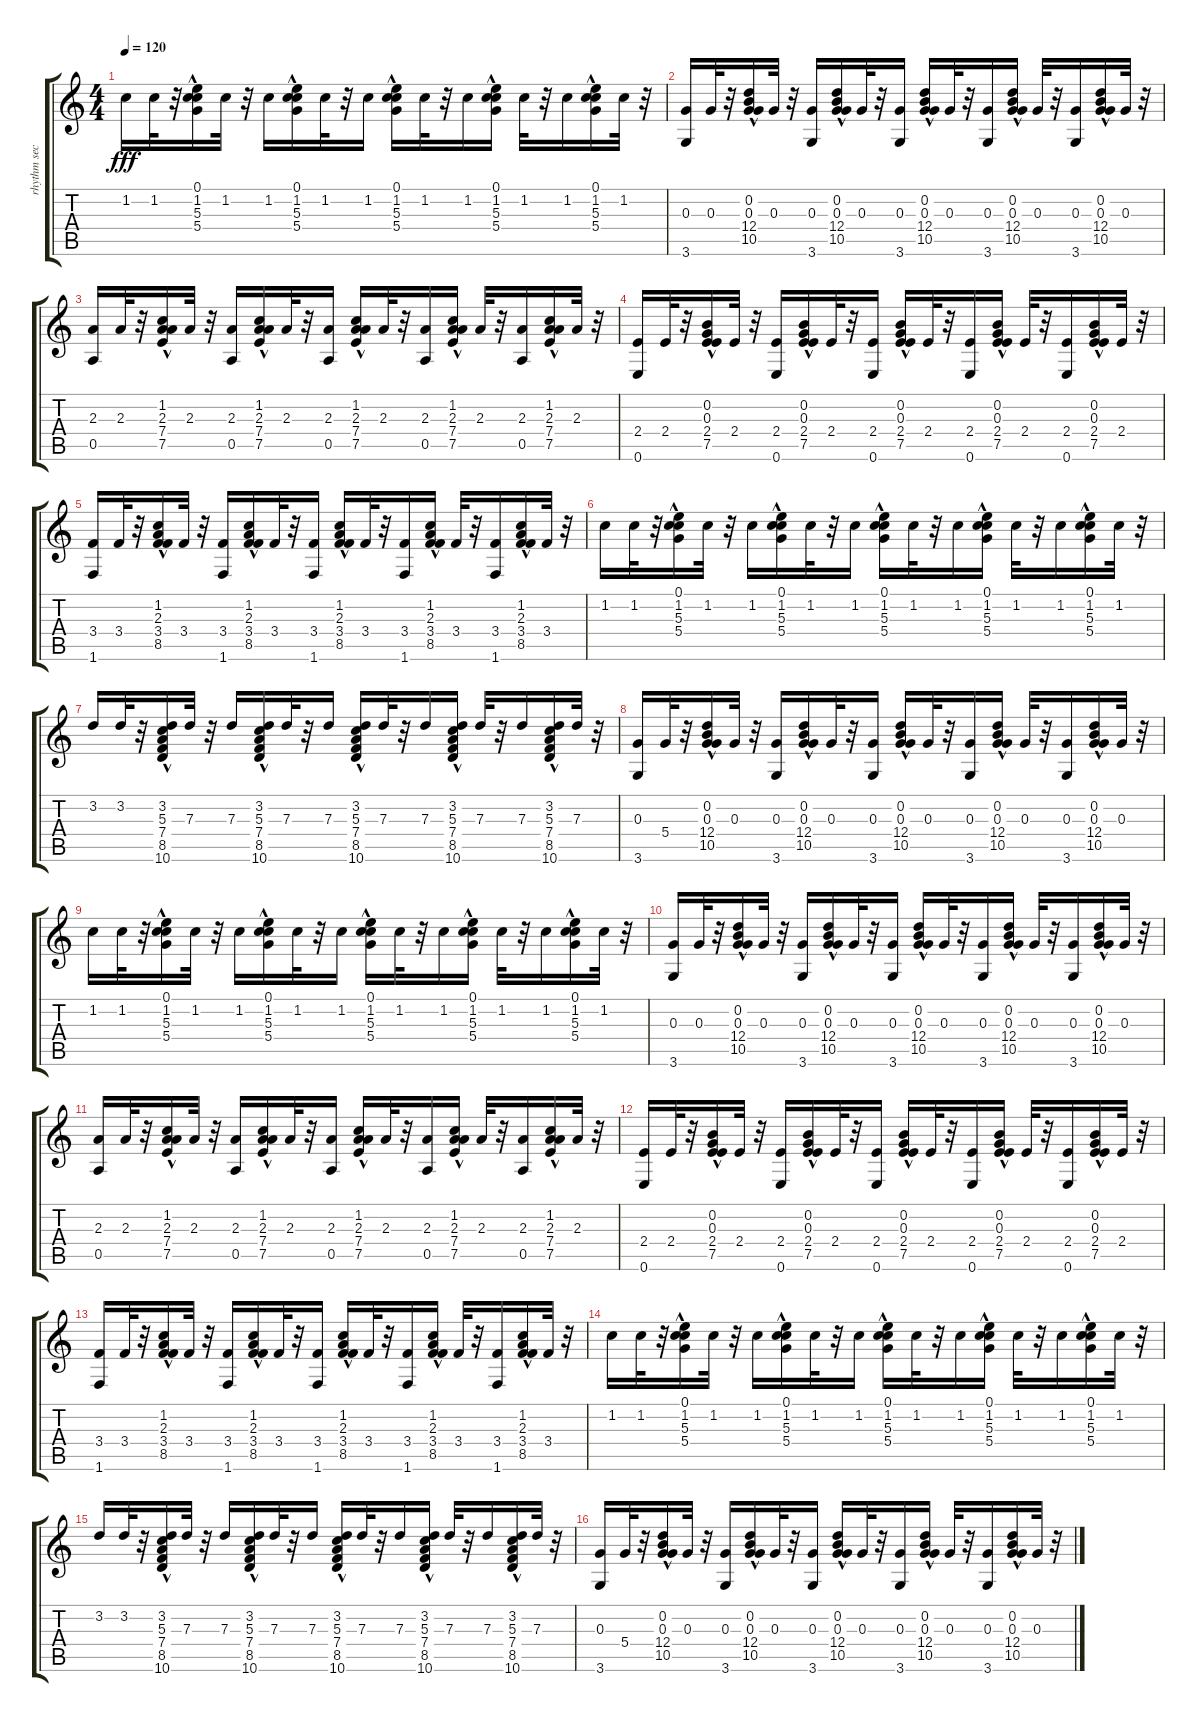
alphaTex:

\track ("rhythm section" "rhythm sec") {instrument synthbass1}
\staff {score tabs}
\tuning (E4 B3 G3 D3 A2 E2) {hide}
\ts (4 4)
\tempo 120
\clef g2
\ks c
1.2.16{dy fff} 1.2.32 r.32 (0.1{hac} 1.2 5.3 5.4{hac}).16 1.2.32 r.32 1.2.16 (0.1{hac} 1.2 5.3 5.4{hac}).16 1.2.32 r.32 1.2.16 (0.1{hac} 1.2 5.3 5.4{hac}).16 1.2.32 r.32 1.2.16 (0.1{hac} 1.2 5.3 5.4{hac}).16 1.2.32 r.32 1.2.16 (0.1{hac} 1.2 5.3 5.4{hac}).16 1.2.32 r.32 |
(0.3 3.6).16 0.3.32 r.32 (0.2{hac} 0.3 12.4{hac} 10.5).16 0.3.32 r.32 (0.3 3.6).16 (0.2{hac} 0.3 12.4{hac} 10.5).16 0.3.32 r.32 (0.3 3.6).16 (0.2{hac} 0.3 12.4{hac} 10.5).16 0.3.32 r.32 (0.3 3.6).16 (0.2{hac} 0.3 12.4{hac} 10.5).16 0.3.32 r.32 (0.3 3.6).16 (0.2{hac} 0.3 12.4{hac} 10.5).16 0.3.32 r.32 |
(2.3 0.5).16 2.3.32 r.32 (1.2{hac} 2.3 7.4 7.5{hac}).16 2.3.32 r.32 (2.3 0.5).16 (1.2{hac} 2.3 7.4 7.5{hac}).16 2.3.32 r.32 (2.3 0.5).16 (1.2{hac} 2.3 7.4 7.5{hac}).16 2.3.32 r.32 (2.3 0.5).16 (1.2{hac} 2.3 7.4 7.5{hac}).16 2.3.32 r.32 (2.3 0.5).16 (1.2{hac} 2.3 7.4 7.5{hac}).16 2.3.32 r.32 |
(2.4 0.6).16 2.4.32 r.32 (0.2{hac} 0.3{hac} 2.4 7.5).16 2.4.32 r.32 (2.4 0.6).16 (0.2{hac} 0.3{hac} 2.4 7.5).16 2.4.32 r.32 (2.4 0.6).16 (0.2{hac} 0.3{hac} 2.4 7.5).16 2.4.32 r.32 (2.4 0.6).16 (0.2{hac} 0.3{hac} 2.4 7.5).16 2.4.32 r.32 (2.4 0.6).16 (0.2{hac} 0.3{hac} 2.4 7.5).16 2.4.32 r.32 |
(3.4 1.6).16 3.4.32 r.32 (1.2{hac} 2.3{hac} 3.4 8.5).16 3.4.32 r.32 (3.4 1.6).16 (1.2{hac} 2.3{hac} 3.4 8.5).16 3.4.32 r.32 (3.4 1.6).16 (1.2{hac} 2.3{hac} 3.4 8.5).16 3.4.32 r.32 (3.4 1.6).16 (1.2{hac} 2.3{hac} 3.4 8.5).16 3.4.32 r.32 (3.4 1.6).16 (1.2{hac} 2.3{hac} 3.4 8.5).16 3.4.32 r.32 |
1.2.16 1.2.32 r.32 (0.1{hac} 1.2 5.3 5.4{hac}).16 1.2.32 r.32 1.2.16 (0.1{hac} 1.2 5.3 5.4{hac}).16 1.2.32 r.32 1.2.16 (0.1{hac} 1.2 5.3 5.4{hac}).16 1.2.32 r.32 1.2.16 (0.1{hac} 1.2 5.3 5.4{hac}).16 1.2.32 r.32 1.2.16 (0.1{hac} 1.2 5.3 5.4{hac}).16 1.2.32 r.32 |
3.2.16 3.2.32 r.32 (3.2 5.3{hac} 7.4{hac} 8.5{hac} 10.6{hac}).16 7.3.32 r.32 7.3.16 (3.2 5.3{hac} 7.4{hac} 8.5{hac} 10.6{hac}).16 7.3.32 r.32 7.3.16 (3.2 5.3{hac} 7.4{hac} 8.5{hac} 10.6{hac}).16 7.3.32 r.32 7.3.16 (3.2 5.3{hac} 7.4{hac} 8.5{hac} 10.6{hac}).16 7.3.32 r.32 7.3.16 (3.2 5.3{hac} 7.4{hac} 8.5{hac} 10.6{hac}).16 7.3.32 r.32 |
(0.3 3.6).16 5.4.32 r.32 (0.2{hac} 0.3 12.4{hac} 10.5).16 0.3.32 r.32 (0.3 3.6).16 (0.2{hac} 0.3 12.4{hac} 10.5).16 0.3.32 r.32 (0.3 3.6).16 (0.2{hac} 0.3 12.4{hac} 10.5).16 0.3.32 r.32 (0.3 3.6).16 (0.2{hac} 0.3 12.4{hac} 10.5).16 0.3.32 r.32 (0.3 3.6).16 (0.2{hac} 0.3 12.4{hac} 10.5).16 0.3.32 r.32 |
1.2.16 1.2.32 r.32 (0.1{hac} 1.2 5.3 5.4{hac}).16 1.2.32 r.32 1.2.16 (0.1{hac} 1.2 5.3 5.4{hac}).16 1.2.32 r.32 1.2.16 (0.1{hac} 1.2 5.3 5.4{hac}).16 1.2.32 r.32 1.2.16 (0.1{hac} 1.2 5.3 5.4{hac}).16 1.2.32 r.32 1.2.16 (0.1{hac} 1.2 5.3 5.4{hac}).16 1.2.32 r.32 |
(0.3 3.6).16 0.3.32 r.32 (0.2{hac} 0.3 12.4{hac} 10.5).16 0.3.32 r.32 (0.3 3.6).16 (0.2{hac} 0.3 12.4{hac} 10.5).16 0.3.32 r.32 (0.3 3.6).16 (0.2{hac} 0.3 12.4{hac} 10.5).16 0.3.32 r.32 (0.3 3.6).16 (0.2{hac} 0.3 12.4{hac} 10.5).16 0.3.32 r.32 (0.3 3.6).16 (0.2{hac} 0.3 12.4{hac} 10.5).16 0.3.32 r.32 |
(2.3 0.5).16 2.3.32 r.32 (1.2{hac} 2.3 7.4 7.5{hac}).16 2.3.32 r.32 (2.3 0.5).16 (1.2{hac} 2.3 7.4 7.5{hac}).16 2.3.32 r.32 (2.3 0.5).16 (1.2{hac} 2.3 7.4 7.5{hac}).16 2.3.32 r.32 (2.3 0.5).16 (1.2{hac} 2.3 7.4 7.5{hac}).16 2.3.32 r.32 (2.3 0.5).16 (1.2{hac} 2.3 7.4 7.5{hac}).16 2.3.32 r.32 |
(2.4 0.6).16 2.4.32 r.32 (0.2{hac} 0.3{hac} 2.4 7.5).16 2.4.32 r.32 (2.4 0.6).16 (0.2{hac} 0.3{hac} 2.4 7.5).16 2.4.32 r.32 (2.4 0.6).16 (0.2{hac} 0.3{hac} 2.4 7.5).16 2.4.32 r.32 (2.4 0.6).16 (0.2{hac} 0.3{hac} 2.4 7.5).16 2.4.32 r.32 (2.4 0.6).16 (0.2{hac} 0.3{hac} 2.4 7.5).16 2.4.32 r.32 |
(3.4 1.6).16 3.4.32 r.32 (1.2{hac} 2.3{hac} 3.4 8.5).16 3.4.32 r.32 (3.4 1.6).16 (1.2{hac} 2.3{hac} 3.4 8.5).16 3.4.32 r.32 (3.4 1.6).16 (1.2{hac} 2.3{hac} 3.4 8.5).16 3.4.32 r.32 (3.4 1.6).16 (1.2{hac} 2.3{hac} 3.4 8.5).16 3.4.32 r.32 (3.4 1.6).16 (1.2{hac} 2.3{hac} 3.4 8.5).16 3.4.32 r.32 |
1.2.16 1.2.32 r.32 (0.1{hac} 1.2 5.3 5.4{hac}).16 1.2.32 r.32 1.2.16 (0.1{hac} 1.2 5.3 5.4{hac}).16 1.2.32 r.32 1.2.16 (0.1{hac} 1.2 5.3 5.4{hac}).16 1.2.32 r.32 1.2.16 (0.1{hac} 1.2 5.3 5.4{hac}).16 1.2.32 r.32 1.2.16 (0.1{hac} 1.2 5.3 5.4{hac}).16 1.2.32 r.32 |
3.2.16 3.2.32 r.32 (3.2 5.3{hac} 7.4{hac} 8.5{hac} 10.6{hac}).16 7.3.32 r.32 7.3.16 (3.2 5.3{hac} 7.4{hac} 8.5{hac} 10.6{hac}).16 7.3.32 r.32 7.3.16 (3.2 5.3{hac} 7.4{hac} 8.5{hac} 10.6{hac}).16 7.3.32 r.32 7.3.16 (3.2 5.3{hac} 7.4{hac} 8.5{hac} 10.6{hac}).16 7.3.32 r.32 7.3.16 (3.2 5.3{hac} 7.4{hac} 8.5{hac} 10.6{hac}).16 7.3.32 r.32 |
(0.3 3.6).16 5.4.32 r.32 (0.2{hac} 0.3 12.4{hac} 10.5).16 0.3.32 r.32 (0.3 3.6).16 (0.2{hac} 0.3 12.4{hac} 10.5).16 0.3.32 r.32 (0.3 3.6).16 (0.2{hac} 0.3 12.4{hac} 10.5).16 0.3.32 r.32 (0.3 3.6).16 (0.2{hac} 0.3 12.4{hac} 10.5).16 0.3.32 r.32 (0.3 3.6).16 (0.2{hac} 0.3 12.4{hac} 10.5).16 0.3.32 r.32
